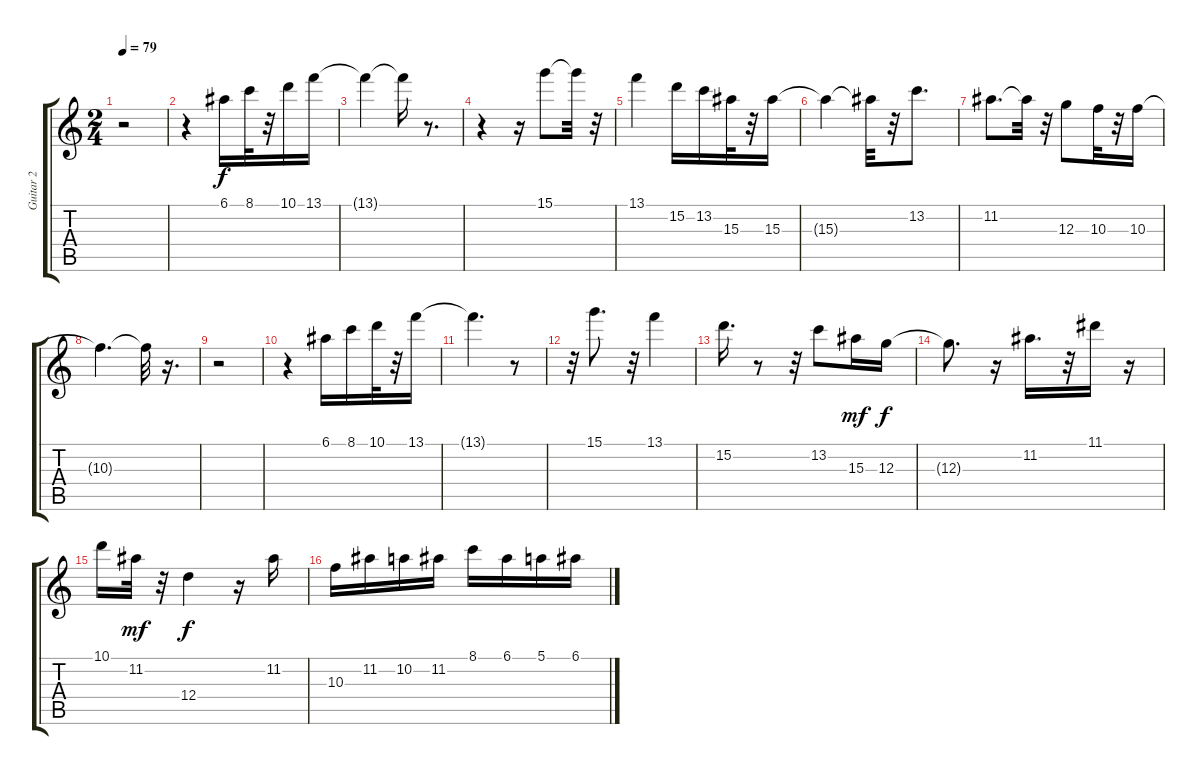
\track ("Guitar 2" "Guitar 2") {instrument electricguitarjazz}
\staff {score tabs}
\tuning (E4 B3 G3 D3 A2 E2) {hide}
\ts (2 4)
\tempo 79
\clef g2
\ks c
r.2{dy f} |
r.4 6.1.16 8.1.32 r.32 10.1.16 13.1.16 |
13.1{t}.4 13.1{t}.16 r.8{d} |
r.4 r.16 15.1.8 15.1{t}.32 r.32 |
13.1.4 15.2.16 13.2.16 15.3.32 r.32 15.3.16 |
15.3{t}.4 15.3{t}.32 r.32 13.2.8{d} |
11.2.8{d} 11.2{t}.32 r.32 12.3.8 10.3.32 r.32 10.3.16 |
10.3{t}.4{d} 10.3{t}.32 r.16{d} |
r.2 |
r.4 6.1.16 8.1.16 10.1.32 r.32 13.1.16 |
13.1{t}.4{d} r.8 |
r.32 15.1.8{d} r.32 13.1.4 |
15.2.16{d} r.8 r.32 13.2.8 15.3.16{dy mf} 12.3.16{dy f} |
12.3{t}.8{d} r.16 11.2.16{d} r.32 11.1.16 r.16 |
10.1.16 11.2.32{dy mf} r.32 12.4.4{dy f} r.16 11.2.16 |
10.3.16 11.2.16 10.2.16 11.2.16 8.1.16 6.1.16 5.1.16 6.1.16
